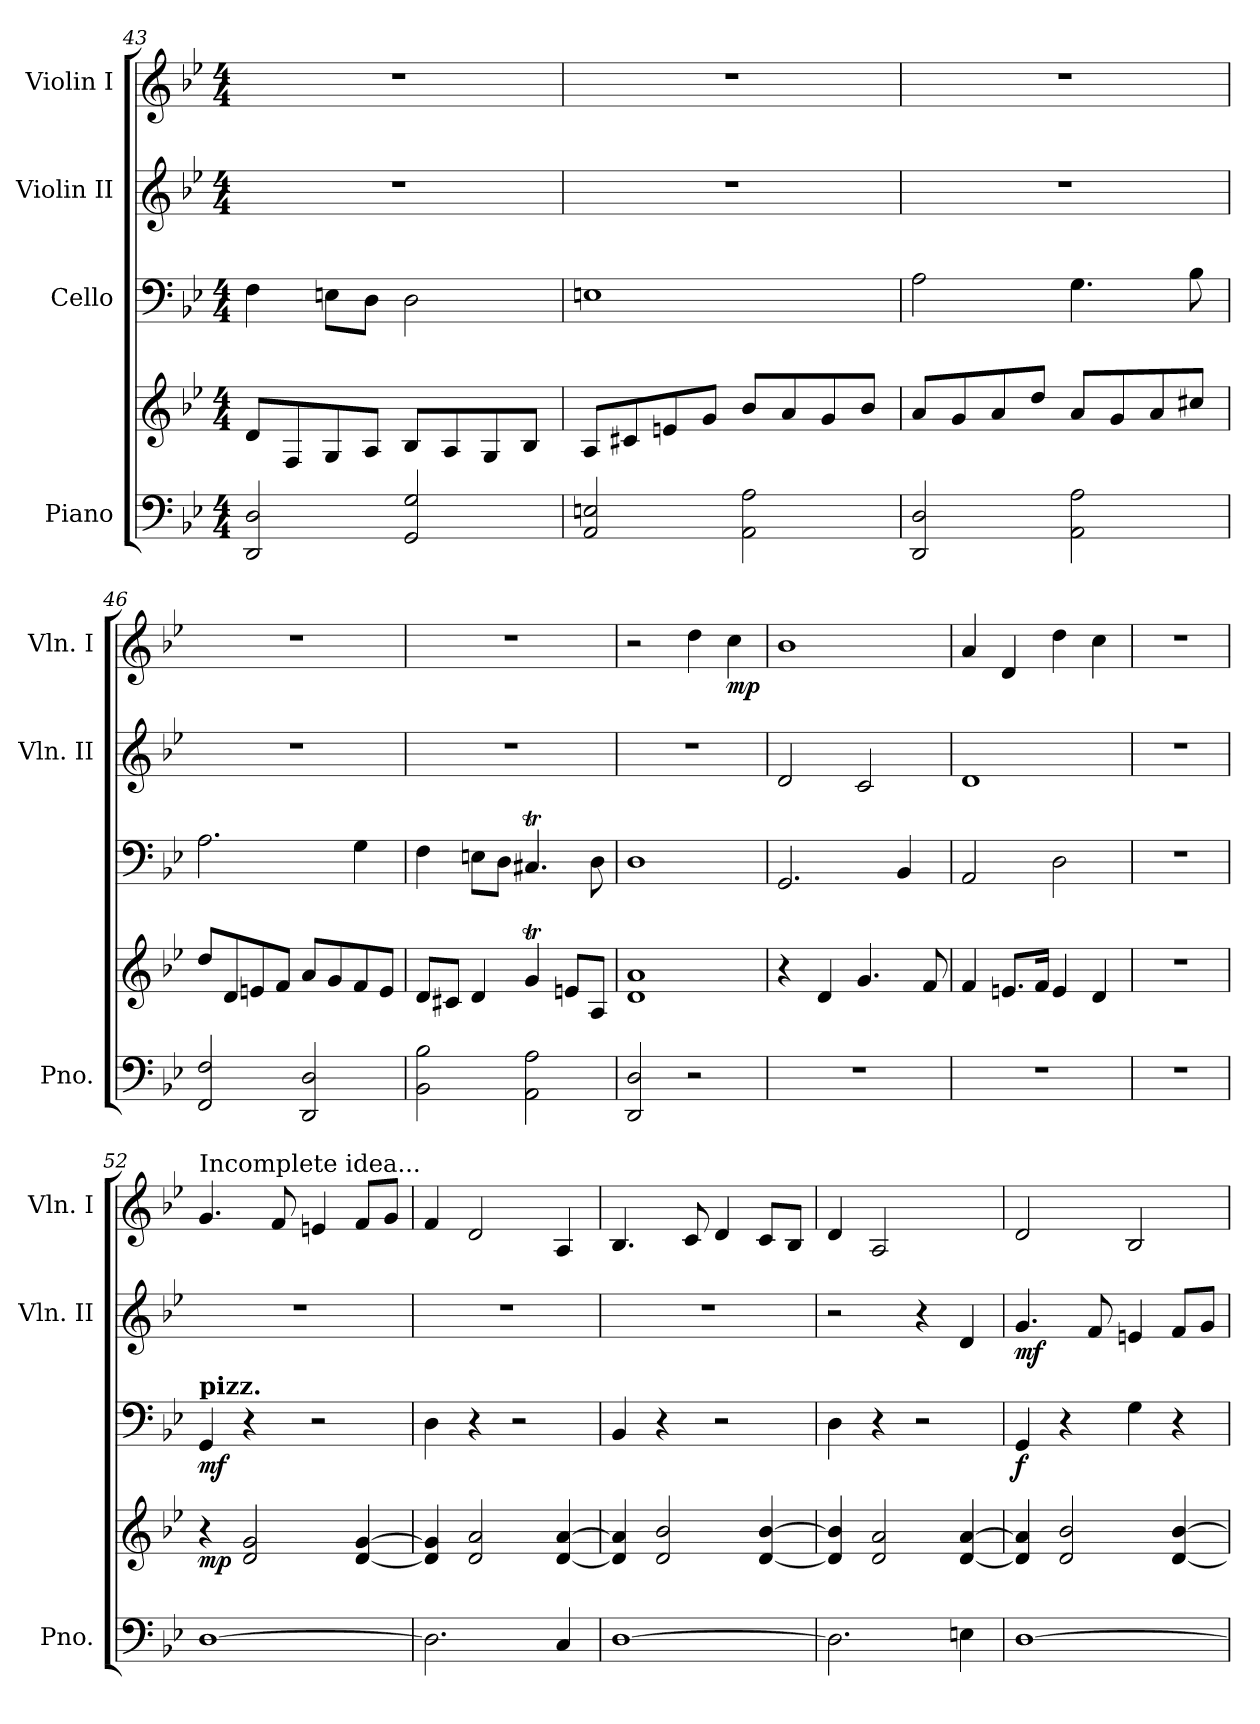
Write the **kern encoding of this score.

**kern	**kern	**dynam	**kern	**dynam	**kern	**dynam	**kern	**dynam
*part4	*part4	*part4	*part3	*part3	*part2	*part2	*part1	*part1
*staff5	*staff4	*staff4/5	*staff3	*staff3	*staff2	*staff2	*staff1	*staff1
*I"Piano	*	*	*I"Cello	*	*I"Violin II	*	*I"Violin I	*
*I'Pno.	*	*	*	*	*I'Vln. II	*	*I'Vln. I	*
*clefF4	*clefG2	*	*clefF4	*	*clefG2	*	*clefG2	*
*k[b-e-]	*k[b-e-]	*	*k[b-e-]	*	*k[b-e-]	*	*k[b-e-]	*
*g:	*g:	*	*g:	*	*g:	*	*g:	*
*M4/4	*M4/4	*	*M4/4	*	*M4/4	*	*M4/4	*
=43	=43	=43	=43	=43	=43	=43	=43	=43
2DD/ 2D/	8d/L	.	4F\	.	1r	.	1r	.
.	8F/	.	.	.	.	.	.	.
.	8G/	.	8En\L	.	.	.	.	.
.	8A/J	.	8D\J	.	.	.	.	.
2GG/ 2G/	8B-/L	.	2D\	.	.	.	.	.
.	8A/	.	.	.	.	.	.	.
.	8G/	.	.	.	.	.	.	.
.	8B-/J	.	.	.	.	.	.	.
=44	=44	=44	=44	=44	=44	=44	=44	=44
2AA/ 2En/	8A/L	.	1En	.	1r	.	1r	.
.	8c#X/	.	.	.	.	.	.	.
.	8en/	.	.	.	.	.	.	.
.	8g/J	.	.	.	.	.	.	.
2AA\ 2A\	8b-/L	.	.	.	.	.	.	.
.	8a/	.	.	.	.	.	.	.
.	8g/	.	.	.	.	.	.	.
.	8b-/J	.	.	.	.	.	.	.
=45	=45	=45	=45	=45	=45	=45	=45	=45
2DD/ 2D/	8a/L	.	2A\	.	1r	.	1r	.
.	8g/	.	.	.	.	.	.	.
.	8a/	.	.	.	.	.	.	.
.	8dd/J	.	.	.	.	.	.	.
2AA\ 2A\	8a/L	.	4.G\	.	.	.	.	.
.	8g/	.	.	.	.	.	.	.
.	8a/	.	.	.	.	.	.	.
.	8cc#X/J	.	8B-\	.	.	.	.	.
!!LO:PB:g=z
=46	=46	=46	=46	=46	=46	=46	=46	=46
2FF/ 2F/	8dd/L	.	2.A\	.	1r	.	1r	.
.	8d/	.	.	.	.	.	.	.
.	8en/	.	.	.	.	.	.	.
.	8f/J	.	.	.	.	.	.	.
2DD/ 2D/	8a/L	.	.	.	.	.	.	.
.	8g/	.	.	.	.	.	.	.
.	8f/	.	4G\	.	.	.	.	.
.	8e/J	.	.	.	.	.	.	.
=47	=47	=47	=47	=47	=47	=47	=47	=47
2BB-\ 2B-\	8d/L	.	4F\	.	1r	.	1r	.
.	8c#X/J	.	.	.	.	.	.	.
.	4d/	.	8En\L	.	.	.	.	.
.	.	.	8D\J	.	.	.	.	.
2AA\ 2A\	4gT/	.	4.C#Xt/	.	.	.	.	.
.	8en/L	.	.	.	.	.	.	.
.	8A/J	.	8D\	.	.	.	.	.
=48	=48	=48	=48	=48	=48	=48	=48	=48
2DD/ 2D/	1d 1a	.	1D	.	1r	.	2r	.
2r	.	.	.	.	.	.	4dd\	.
!	!	!	!	!	!	!	!	!LO:DY:b
.	.	.	.	.	.	.	4cc\	mp
=49	=49	=49	=49	=49	=49	=49	=49	=49
1r	4r	.	2.GG/	.	2d/	.	1b-	.
.	4d/	.	.	.	.	.	.	.
.	4.g/	.	.	.	2c/	.	.	.
.	.	.	4BB-/	.	.	.	.	.
.	8f/	.	.	.	.	.	.	.
=50	=50	=50	=50	=50	=50	=50	=50	=50
1r	4f/	.	2AA/	.	1d	.	4a/	.
.	8.en/L	.	.	.	.	.	4d/	.
.	16f/Jk	.	.	.	.	.	.	.
.	4e/	.	2D\	.	.	.	4dd\	.
.	4d/	.	.	.	.	.	4cc\	.
!!LO:LB:g=z
=51	=51	=51	=51	=51	=51	=51	=51	=51
1r	1r	.	1r	.	1r	.	1r	.
=52	=52	=52	=52	=52	=52	=52	=52	=52
!	!	!	!	!	!	!	!LO:TX:a:t=Incomplete idea...	!
!	!	!	!LO:TX:a:B:t=pizz.	!	!	!	!	!
!	!	!LO:DY:b	!	!LO:DY:b	!	!	!	!
[1D	4r	mp	4GG/	mf	1r	.	4.g/	.
.	2d/ 2g/	.	4r	.	.	.	.	.
.	.	.	.	.	.	.	8f/	.
.	.	.	2r	.	.	.	4en/	.
.	[4d/ [4g/	.	.	.	.	.	8f/L	.
.	.	.	.	.	.	.	8g/J	.
=53	=53	=53	=53	=53	=53	=53	=53	=53
2.D\]	4d/] 4g/]	.	4D\	.	1r	.	4f/	.
.	2d/ 2a/	.	4r	.	.	.	2d/	.
.	.	.	2r	.	.	.	.	.
4C/	[4d/ [4a/	.	.	.	.	.	4A/	.
=54	=54	=54	=54	=54	=54	=54	=54	=54
[1D	4d/] 4a/]	.	4BB-/	.	1r	.	4.B-/	.
.	2d/ 2b-/	.	4r	.	.	.	.	.
.	.	.	.	.	.	.	8c/	.
.	.	.	2r	.	.	.	4d/	.
.	[4d/ [4b-/	.	.	.	.	.	8c/L	.
.	.	.	.	.	.	.	8B-/J	.
=55	=55	=55	=55	=55	=55	=55	=55	=55
2.D\]	4d/] 4b-/]	.	4D\	.	2r	.	4d/	.
.	2d/ 2a/	.	4r	.	.	.	2A/	.
.	.	.	2r	.	4r	.	.	.
4En\	[4d/ [4a/	.	.	.	4d/	.	4ryy	.
!!LO:PB:g=z
=56	=56	=56	=56	=56	=56	=56	=56	=56
!	!	!	!	!LO:DY:b	!	!LO:DY:b	!	!
[1D	4d/] 4a/]	.	4GG/	f	4.g/	mf	2d/	.
.	2d/ 2b-/	.	4r	.	.	.	.	.
.	.	.	.	.	8f/	.	.	.
.	.	.	4G\	.	4en/	.	2B-/	.
.	[4d/ [4b-/	.	4r	.	8f/L	.	.	.
.	.	.	.	.	8g/J	.	.	.
=	=	=	=	=	=	=	=	=
*-	*-	*-	*-	*-	*-	*-	*-	*-
